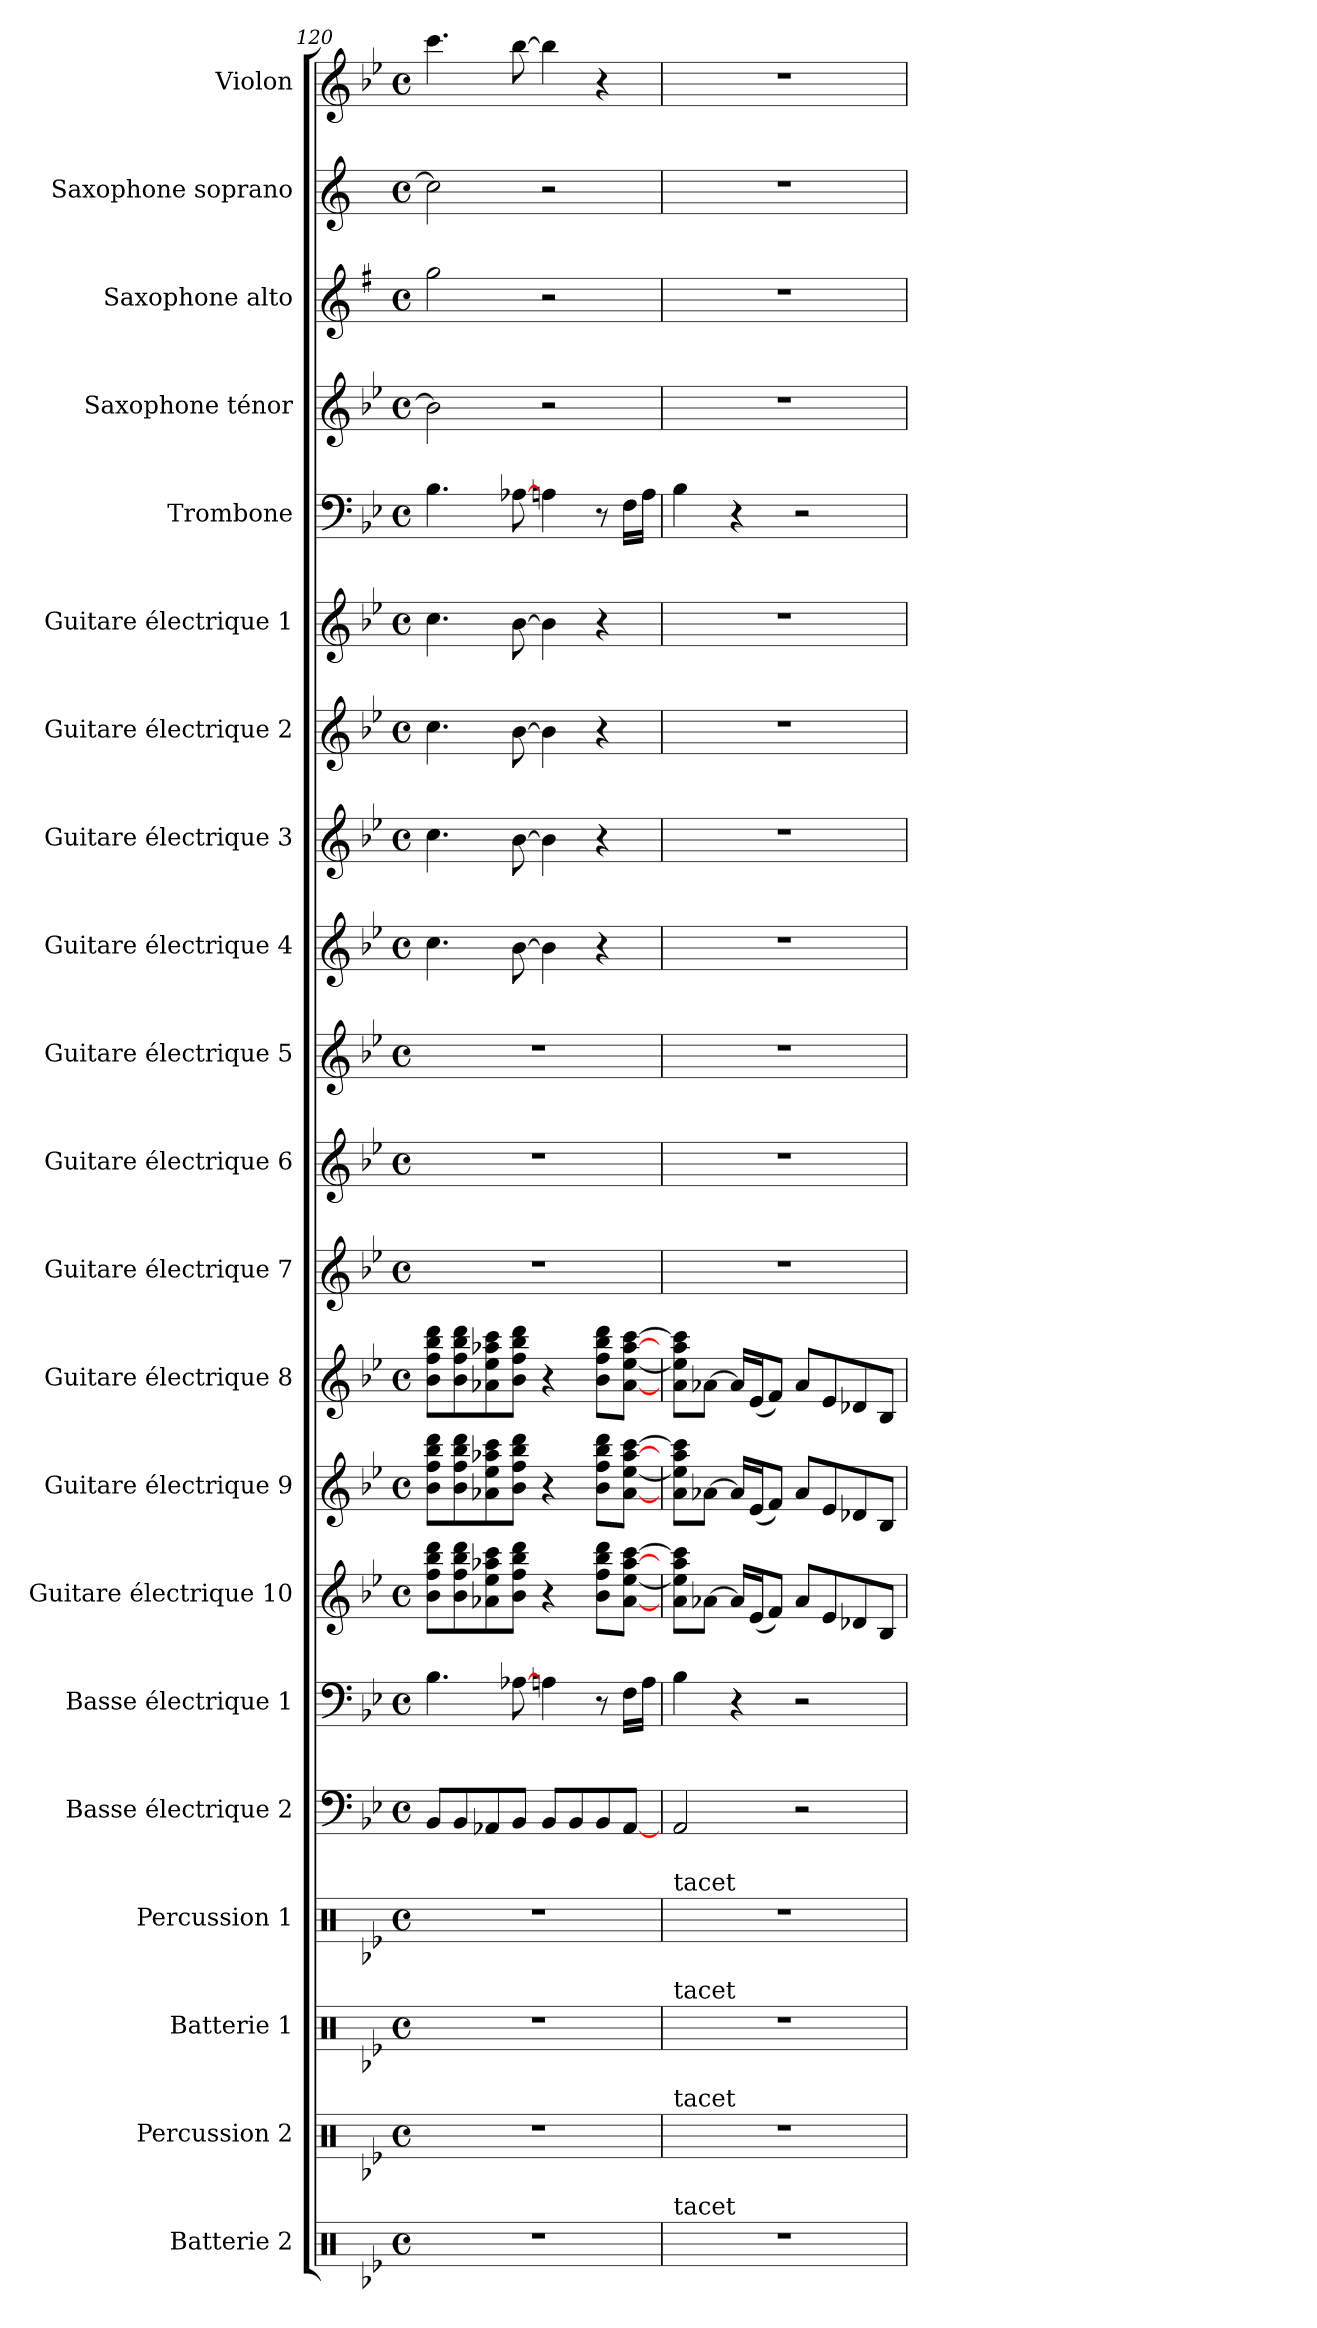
**kern	**kern	**kern	**kern	**kern	**kern	**kern	**kern	**kern	**kern	**kern	**kern	**kern	**kern	**kern	**kern	**kern	**kern	**kern	**kern	**kern
*part21	*part20	*part19	*part18	*part17	*part16	*part15	*part14	*part13	*part12	*part11	*part10	*part9	*part8	*part7	*part6	*part5	*part4	*part3	*part2	*part1
*staff21	*staff20	*staff19	*staff18	*staff17	*staff16	*staff15	*staff14	*staff13	*staff12	*staff11	*staff10	*staff9	*staff8	*staff7	*staff6	*staff5	*staff4	*staff3	*staff2	*staff1
*I"Batterie 2	*I"Percussion 2	*I"Batterie 1	*I"Percussion 1	*I"Basse électrique 2	*I"Basse électrique 1	*I"Guitare électrique 10	*I"Guitare électrique 9	*I"Guitare électrique 8	*I"Guitare électrique 7	*I"Guitare électrique 6	*I"Guitare électrique 5	*I"Guitare électrique 4	*I"Guitare électrique 3	*I"Guitare électrique 2	*I"Guitare électrique 1	*I"Trombone	*I"Saxophone ténor	*I"Saxophone alto	*I"Saxophone soprano	*I"Violon
*I'Batt. 2	*I'Perc. 2	*I'Batt. 1	*I'Perc. 1	*I'B.ƒ. 2	*I'B.ƒ. 1	*I'Gtr.ƒ. 10	*I'Gtr.ƒ. 9	*I'Gtr.ƒ. 8	*I'Gtr.ƒ. 7	*I'Gtr.ƒ. 6	*I'Gtr.ƒ. 5	*I'Gtr.ƒ. 4	*I'Gtr.ƒ. 3	*I'Gtr.ƒ. 2	*I'Gtr.ƒ. 1	*I'Tbn.	*I'Sx. T.	*I'Sx. A.	*I'Sx. S.	*I'Vln.
*clefX	*clefX	*clefX	*clefX	*clefF4	*clefF4	*clefG2	*clefG2	*clefG2	*clefG2	*clefG2	*clefG2	*clefG2	*clefG2	*clefG2	*clefG2	*clefF4	*clefG2	*clefG2	*clefG2	*clefG2
*	*	*	*	*ITrd7c12	*ITrd7c12	*ITrd7c12	*ITrd7c12	*ITrd7c12	*ITrd7c12	*ITrd7c12	*ITrd7c12	*ITrd7c12	*ITrd7c12	*ITrd7c12	*ITrd7c12	*	*ITrd8c14	*ITrd5c9	*ITrd1c2	*
*k[b-e-]	*k[b-e-]	*k[b-e-]	*k[b-e-]	*k[b-e-]	*k[b-e-]	*k[b-e-]	*k[b-e-]	*k[b-e-]	*k[b-e-]	*k[b-e-]	*k[b-e-]	*k[b-e-]	*k[b-e-]	*k[b-e-]	*k[b-e-]	*k[b-e-]	*k[b-e-]	*k[b-e-]	*k[b-e-]	*k[b-e-]
*B-:	*B-:	*B-:	*B-:	*B-:	*B-:	*B-:	*B-:	*B-:	*B-:	*B-:	*B-:	*B-:	*B-:	*B-:	*B-:	*B-:	*B-:	*B-:	*B-:	*B-:
*M4/4	*M4/4	*M4/4	*M4/4	*M4/4	*M4/4	*M4/4	*M4/4	*M4/4	*M4/4	*M4/4	*M4/4	*M4/4	*M4/4	*M4/4	*M4/4	*M4/4	*M4/4	*M4/4	*M4/4	*M4/4
*met(c)	*met(c)	*met(c)	*met(c)	*met(c)	*met(c)	*met(c)	*met(c)	*met(c)	*met(c)	*met(c)	*met(c)	*met(c)	*met(c)	*met(c)	*met(c)	*met(c)	*met(c)	*met(c)	*met(c)	*met(c)
=120	=120	=120	=120	=120	=120	=120	=120	=120	=120	=120	=120	=120	=120	=120	=120	=120	=120	=120	=120	=120
1r	1r	1r	1r	8BBB-/L	4.BB-\	8B-\ 8f\ 8b-\ 8dd\L	8B-\ 8f\ 8b-\ 8dd\L	8B-\ 8f\ 8b-\ 8dd\L	1r	1r	1r	4.c\	4.c\	4.c\	4.c\	4.B-\	2B-\]	2b-\	2b-\]	4.ccc\
.	.	.	.	8BBB-/	.	8B-\ 8f\ 8b-\ 8dd\	8B-\ 8f\ 8b-\ 8dd\	8B-\ 8f\ 8b-\ 8dd\	.	.	.	.	.	.	.	.	.	.	.	.
.	.	.	.	8AAA-X/	.	8A-X\ 8e-\ 8a-X\ 8cc\	8A-X\ 8e-\ 8a-X\ 8cc\	8A-X\ 8e-\ 8a-X\ 8cc\	.	.	.	.	.	.	.	.	.	.	.	.
.	.	.	.	8BBB-/J	[8AA-X\	8B-\ 8f\ 8b-\ 8dd\J	8B-\ 8f\ 8b-\ 8dd\J	8B-\ 8f\ 8b-\ 8dd\J	.	.	.	[8B-\	[8B-\	[8B-\	[8B-\	[8A-X\	.	.	.	[8bb-\
.	.	.	.	8BBB-/L	4AA\	4r	4r	4r	.	.	.	4B-\]	4B-\]	4B-\]	4B-\]	4A\	2r	2r	2r	4bb-\]
.	.	.	.	8BBB-/	.	.	.	.	.	.	.	.	.	.	.	.	.	.	.	.
.	.	.	.	8BBB-/	8r	8B-\ 8f\ 8b-\ 8dd\L	8B-\ 8f\ 8b-\ 8dd\L	8B-\ 8f\ 8b-\ 8dd\L	.	.	.	4r	4r	4r	4r	8r	.	.	.	4r
.	.	.	.	[8AAA-/J	16FF\LL	[8A-\ [8e-\ [8a-\ [8cc\J	[8A-\ [8e-\ [8a-\ [8cc\J	[8A-\ [8e-\ [8a-\ [8cc\J	.	.	.	.	.	.	.	16F\LL	.	.	.	.
.	.	.	.	.	16AA\JJ	.	.	.	.	.	.	.	.	.	.	16A\JJ	.	.	.	.
!!LO:PB:g=z
=121	=121	=121	=121	=121	=121	=121	=121	=121	=121	=121	=121	=121	=121	=121	=121	=121	=121	=121	=121	=121
!	!	!	!LO:TX:a:t=tacet	!	!	!	!	!	!	!	!	!	!	!	!	!	!	!	!	!
!	!	!LO:TX:a:t=tacet	!	!	!	!	!	!	!	!	!	!	!	!	!	!	!	!	!	!
!	!LO:TX:a:t=tacet	!	!	!	!	!	!	!	!	!	!	!	!	!	!	!	!	!	!	!
!LO:TX:a:t=tacet	!	!	!	!	!	!	!	!	!	!	!	!	!	!	!	!	!	!	!	!
1r	1r	1r	1r	2AAA/	4BB-\	8A\ 8e-\] 8a\ 8cc\]L	8A\ 8e-\] 8a\ 8cc\]L	8A\ 8e-\] 8a\ 8cc\]L	1r	1r	1r	1r	1r	1r	1r	4B-\	1r	1r	1r	1r
.	.	.	.	.	.	[8A-X\J	[8A-X\J	[8A-X\J	.	.	.	.	.	.	.	.	.	.	.	.
.	.	.	.	.	4r	16A-/LL]	16A-/LL]	16A-/LL]	.	.	.	.	.	.	.	4r	.	.	.	.
.	.	.	.	.	.	(<16E-/J	(<16E-/J	(<16E-/J	.	.	.	.	.	.	.	.	.	.	.	.
.	.	.	.	.	.	8F/J)	8F/J)	8F/J)	.	.	.	.	.	.	.	.	.	.	.	.
.	.	.	.	2r	2r	8A-/L	8A-/L	8A-/L	.	.	.	.	.	.	.	2r	.	.	.	.
.	.	.	.	.	.	8E-/	8E-/	8E-/	.	.	.	.	.	.	.	.	.	.	.	.
.	.	.	.	.	.	8D-X/	8D-X/	8D-X/	.	.	.	.	.	.	.	.	.	.	.	.
.	.	.	.	.	.	8BB-/J	8BB-/J	8BB-/J	.	.	.	.	.	.	.	.	.	.	.	.
=	=	=	=	=	=	=	=	=	=	=	=	=	=	=	=	=	=	=	=	=
*-	*-	*-	*-	*-	*-	*-	*-	*-	*-	*-	*-	*-	*-	*-	*-	*-	*-	*-	*-	*-
